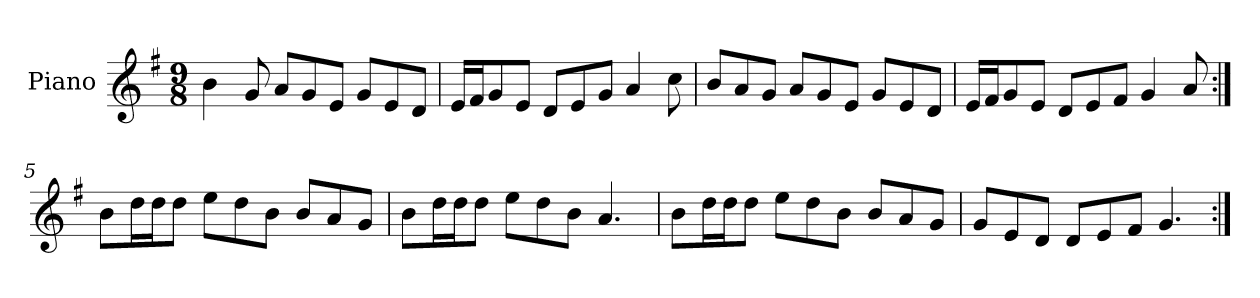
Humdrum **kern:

**kern
*part1
*staff1
*I"Piano
*I'Pno
*clefG2
*k[f#]
*G:
*M9/8
=1
4b\
8g/
8a/L
8g/
8e/J
8g/L
8e/
8d/J
=2
16e/LL
16f#/J
8g/
8e/J
8d/L
8e/
8g/J
4a/
8cc\
=3
8b/L
8a/
8g/J
8a/L
8g/
8e/J
8g/L
8e/
8d/J
=4
16e/LL
16f#/J
8g/
8e/J
8d/L
8e/
8f#/J
4g/
8a/
=5:|!
8b\L
16dd\L
16dd\J
8dd\J
8ee\L
8dd\
8b\J
8b/L
8a/
8g/J
=6
8b\L
16dd\L
16dd\J
8dd\J
8ee\L
8dd\
8b\J
4.a/
=7
8b\L
16dd\L
16dd\J
8dd\J
8ee\L
8dd\
8b\J
8b/L
8a/
8g/J
=8
8g/L
8e/
8d/J
8d/L
8e/
8f#/J
4.g/
=:|!
*-
